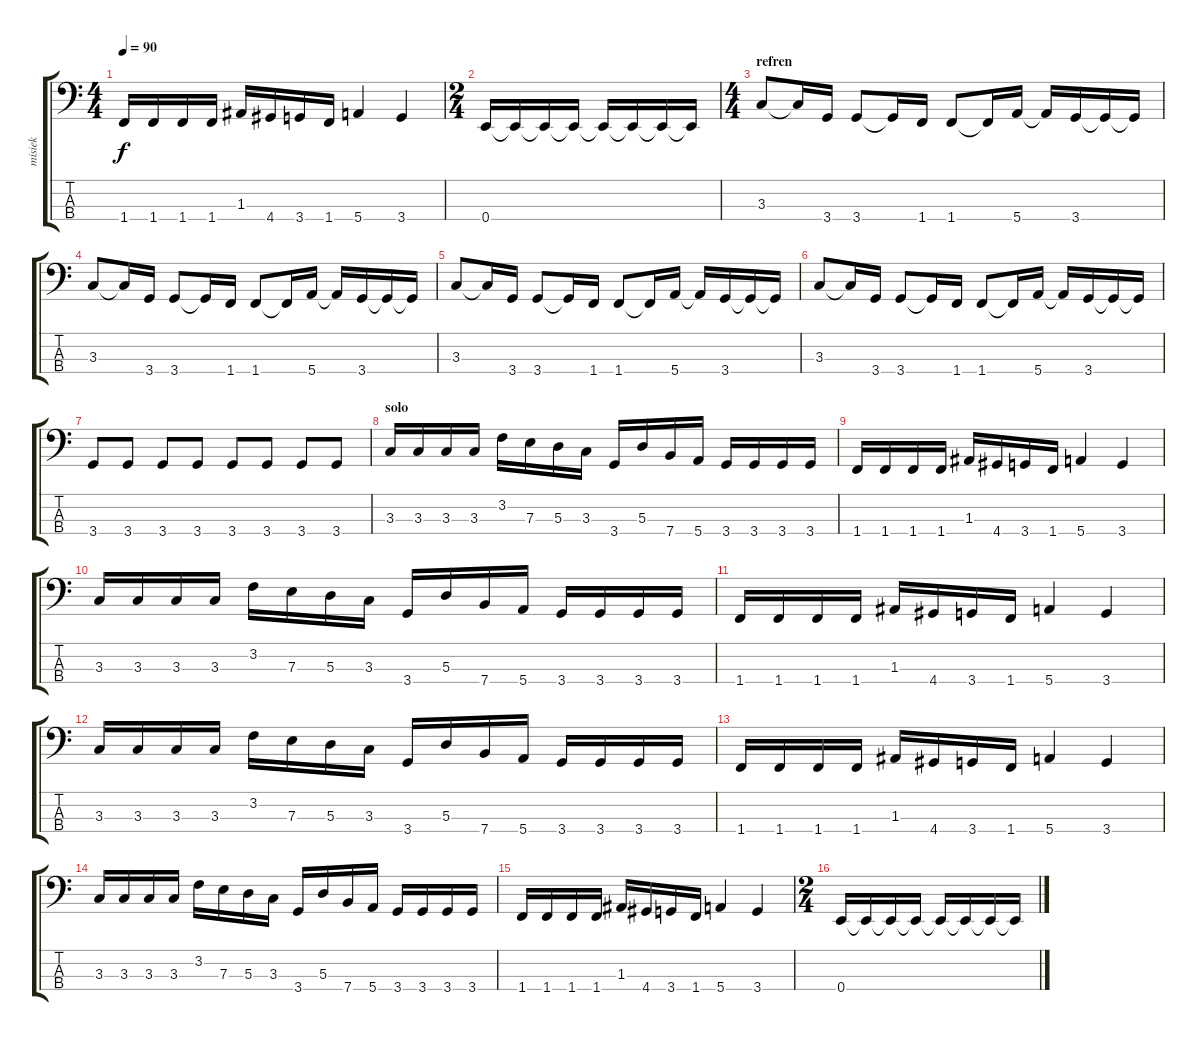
\track ("misiek" "misiek") {instrument electricbasspick}
\staff {score tabs}
\tuning (G2 D2 A1 E1) {hide}
\ts (4 4)
\tempo 90
\clef f4
\ks c
1.4.16{dy f} 1.4.16 1.4.16 1.4.16 1.3.16 4.4.16 3.4.16 1.4.16 5.4.4 3.4.4 |
\ts (2 4)
0.4.16 0.4{t}.16 0.4{t}.16 0.4{t}.16 0.4{t}.16 0.4{t}.16 0.4{t}.16 0.4{t}.16 |
\ts (4 4)
\section ("" "refren")
3.3.8 3.3{t}.16 3.4.16 3.4.8 3.4{t}.16 1.4.16 1.4.8 1.4{t}.16 5.4.16 5.4{t}.16 3.4.16 3.4{t}.16 3.4{t}.16 |
3.3.8 3.3{t}.16 3.4.16 3.4.8 3.4{t}.16 1.4.16 1.4.8 1.4{t}.16 5.4.16 5.4{t}.16 3.4.16 3.4{t}.16 3.4{t}.16 |
3.3.8 3.3{t}.16 3.4.16 3.4.8 3.4{t}.16 1.4.16 1.4.8 1.4{t}.16 5.4.16 5.4{t}.16 3.4.16 3.4{t}.16 3.4{t}.16 |
3.3.8 3.3{t}.16 3.4.16 3.4.8 3.4{t}.16 1.4.16 1.4.8 1.4{t}.16 5.4.16 5.4{t}.16 3.4.16 3.4{t}.16 3.4{t}.16 |
3.4.8 3.4.8 3.4.8 3.4.8 3.4.8 3.4.8 3.4.8 3.4.8 |
\section ("" "solo")
3.3.16 3.3.16 3.3.16 3.3.16 3.2.16 7.3.16 5.3.16 3.3.16 3.4.16 5.3.16 7.4.16 5.4.16 3.4.16 3.4.16 3.4.16 3.4.16 |
1.4.16 1.4.16 1.4.16 1.4.16 1.3.16 4.4.16 3.4.16 1.4.16 5.4.4 3.4.4 |
3.3.16 3.3.16 3.3.16 3.3.16 3.2.16 7.3.16 5.3.16 3.3.16 3.4.16 5.3.16 7.4.16 5.4.16 3.4.16 3.4.16 3.4.16 3.4.16 |
1.4.16 1.4.16 1.4.16 1.4.16 1.3.16 4.4.16 3.4.16 1.4.16 5.4.4 3.4.4 |
3.3.16 3.3.16 3.3.16 3.3.16 3.2.16 7.3.16 5.3.16 3.3.16 3.4.16 5.3.16 7.4.16 5.4.16 3.4.16 3.4.16 3.4.16 3.4.16 |
1.4.16 1.4.16 1.4.16 1.4.16 1.3.16 4.4.16 3.4.16 1.4.16 5.4.4 3.4.4 |
3.3.16 3.3.16 3.3.16 3.3.16 3.2.16 7.3.16 5.3.16 3.3.16 3.4.16 5.3.16 7.4.16 5.4.16 3.4.16 3.4.16 3.4.16 3.4.16 |
1.4.16 1.4.16 1.4.16 1.4.16 1.3.16 4.4.16 3.4.16 1.4.16 5.4.4 3.4.4 |
\ts (2 4)
0.4.16 0.4{t}.16 0.4{t}.16 0.4{t}.16 0.4{t}.16 0.4{t}.16 0.4{t}.16 0.4{t}.16
